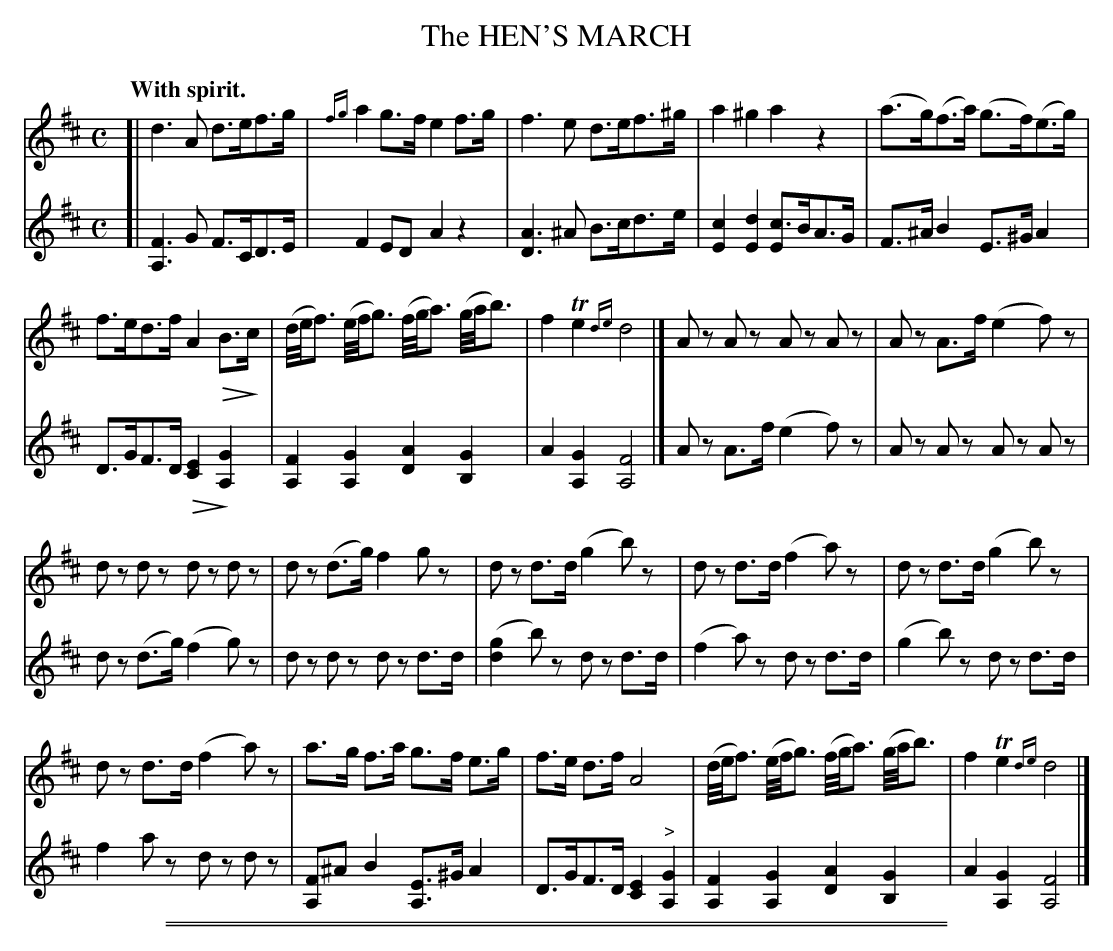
X:1
T: The HEN'S MARCH
Q: "With spirit."
U: Q=!diminuendo(!
U: q=!diminuendo)!
M: C
L: 1/16
K: D
V: 1 staves=2
[|\
d6 A2 d3ef3g | {fg}a4 g3f e4 f3g |\
f6 e2 d3ef3^g | a4 ^g4 a4 z4 |\
(a3g)(f3a) (g3f)(e3g) |
f3ed3f A4 QB3qc |\
(d/e/f3) (e/f/g3) (f/g/a3) (g/a/b3) | f4 Te4 {de}d8 |] \
A2z2 A2z2 A2z2 A2z2 | A2z2 A3f (e4 f2)z2 |
d2z2 d2z2 d2z2 d2z2 | d2z2 (d3g) f4 g2z2 |\
d2z2 d3d (g4 b2)z2 | d2z2 d3d (f4 a2)z2 |\
d2z2 d3d (g4 b2)z2 |
d2z2 d3d (f4 a2)z2 |\
a3g f3a g3f e3g | f3e d3f A8 |\
(d/e/f3) (e/f/g3) (f/g/a3) (g/a/b3) | f4 Te4 {de}d8 |]
V: 2
[|\
[F6A,6] G2 F3CD3E | F4 E2D2 A4 z4 |\
[A6D6] ^A2 B3cd3e | [c4E4] [d4E4] [c3E2]BA3G |\
F3^A B4 E3^G A4 |
D3GF3D Q[E4C4] q[G4A,4] |\
[F4A,4] [G4A,4] [A4D4] [G4B,4] | A4 [G4A,4] [F8A,8] |] \
A2z2 A3f (e4 f2)z2 | A2z2 A2z2 A2z2 A2z2 |
d2z2 (d3g) (f4 g2)z2 | d2z2 d2z2 d2z2 d3d |\
([g4d4] b2)z2 d2z2 d3d | (f4 a2)z2 d2z2 d3d |\
(g4 b2)z2 d2z2 d3d |
f4 a2z2 d2z2 d2z2 |\
[F2A,2]^A2 B4 [E3A,3]^G A4 | D3GF3D [E4C4] "^>"[G4A,4] |\
[F4A,4] [G4A,4] [A4D4] [G4B,4] | A4 [G4A,4] [F8A,8] |]
